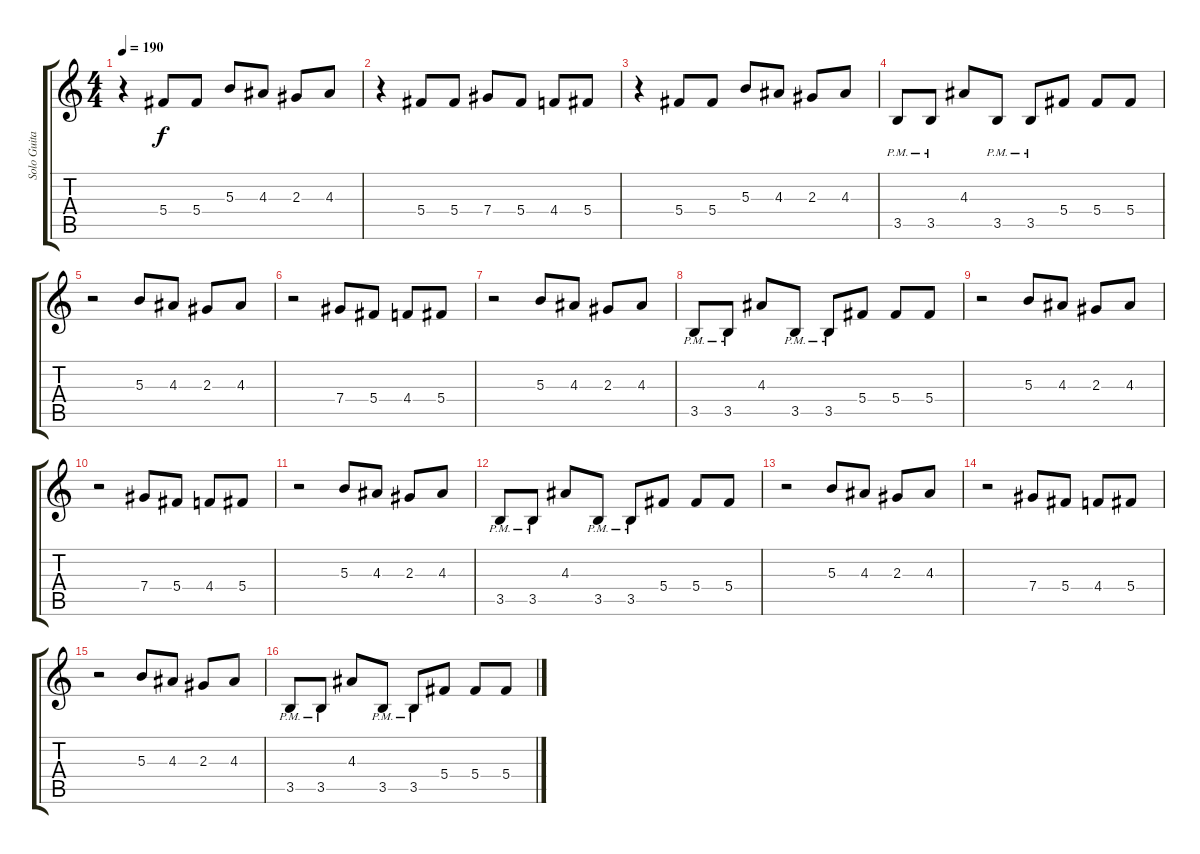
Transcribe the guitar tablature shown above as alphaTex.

\track ("Solo Guitar" "Solo Guita") {instrument distortionguitar}
\staff {score tabs}
\tuning (Eb4 Bb3 Gb3 Db3 Ab2 Eb2) {hide}
\ts (4 4)
\tempo 190
\clef g2
\ks c
r.4{dy f instrument distortionguitar} 5.4.8 5.4.8 5.3.8 4.3.8 2.3.8 4.3.8 |
r.4 5.4.8 5.4.8 7.4.8 5.4.8 4.4.8 5.4.8 |
r.4 5.4.8 5.4.8 5.3.8 4.3.8 2.3.8 4.3.8 |
3.5{pm}.8 3.5{pm}.8 4.3.8 3.5{pm}.8 3.5{pm}.8 5.4.8 5.4.8 5.4.8 |
r.2 5.3.8 4.3.8 2.3.8 4.3.8 |
r.2 7.4.8 5.4.8 4.4.8 5.4.8 |
r.2 5.3.8 4.3.8 2.3.8 4.3.8 |
3.5{pm}.8 3.5{pm}.8 4.3.8 3.5{pm}.8 3.5{pm}.8 5.4.8 5.4.8 5.4.8 |
r.2{balance 8} 5.3.8 4.3.8 2.3.8 4.3.8 |
r.2 7.4.8 5.4.8 4.4.8 5.4.8 |
r.2 5.3.8 4.3.8 2.3.8 4.3.8 |
3.5{pm}.8 3.5{pm}.8 4.3.8 3.5{pm}.8 3.5{pm}.8 5.4.8 5.4.8 5.4.8 |
r.2 5.3.8 4.3.8 2.3.8 4.3.8 |
r.2 7.4.8 5.4.8 4.4.8 5.4.8 |
r.2 5.3.8 4.3.8 2.3.8 4.3.8 |
3.5{pm}.8 3.5{pm}.8 4.3.8 3.5{pm}.8 3.5{pm}.8 5.4.8 5.4.8 5.4.8
